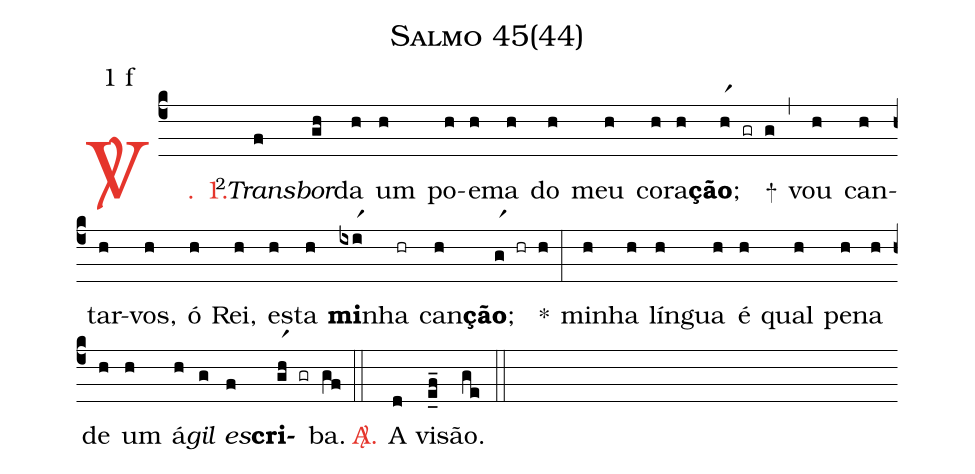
name: Salmo 45(44);
mode: 1;
mode-differentia: f;
%%
(c4)

<c><sp>V/</sp>. 1.</c>() <v>\VSup{2}</v><i>Trans</i>(f)<i>bor</i>(gh)da(h) um(h) po(h)e(h)ma(h) do(h) meu(h) co(h)ra(h)<b>ção</b>;(hr1 gr g) +(,)
vou(h) can(h)tar-(h)vos,(h) ó(h) Rei,(h) es(h)ta(h) <b>mi</b>(ixir1)nha(hr) can(h)<b>ção</b>;(gr1 hr h) *(:)
mi(h)nha(h) lín(h)gua(h) é(h) qual(h) pe(h)na(h) de(h) um(h) á(h)<i>gil</i>(g) <i>es</i>(f)<b>cri</b>(gr1h gr)ba.(gf)

(::)

<nlba><c><sp>A/</sp>.</c>() A</nlba>(d) vi(ef__)são.(ge)

(::)
